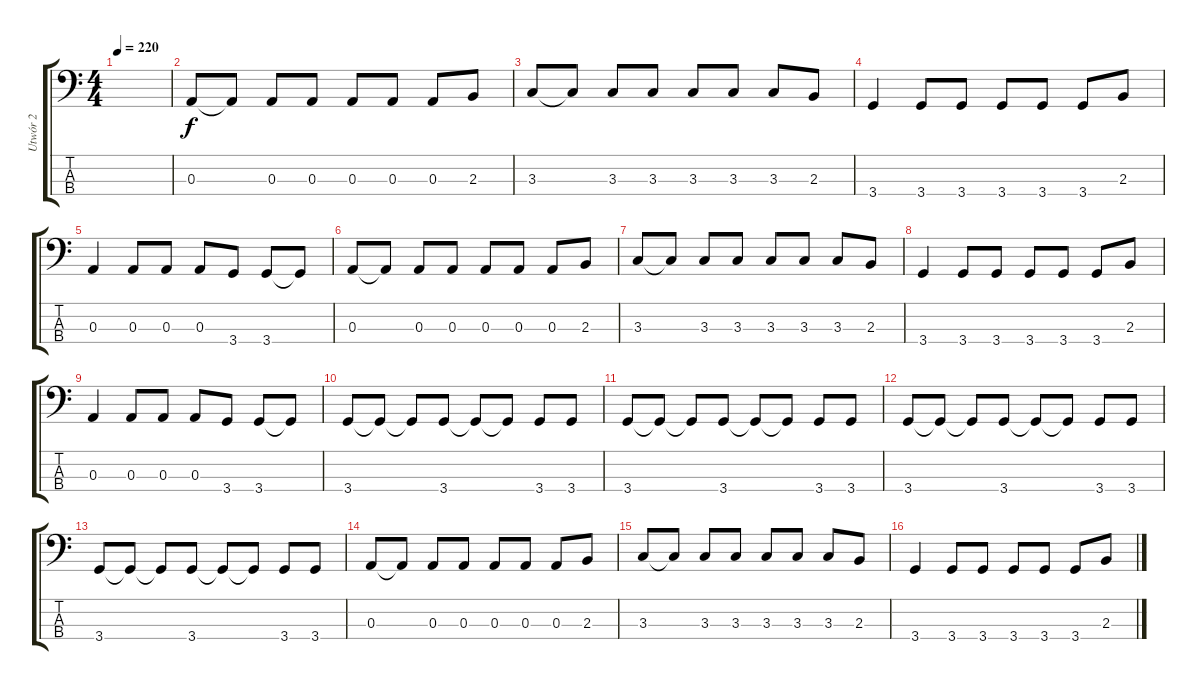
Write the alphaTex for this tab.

\track ("Utwór 2" "Utwór 2") {instrument electricbasspick}
\staff {score tabs}
\tuning (G2 D2 A1 E1) {hide}
\ts (4 4)
\tempo 220
\clef f4
\ks c
|
0.3.8 0.3{t}.8 0.3.8 0.3.8 0.3.8 0.3.8 0.3.8 2.3.8 |
3.3.8 3.3{t}.8 3.3.8 3.3.8 3.3.8 3.3.8 3.3.8 2.3.8 |
3.4.4 3.4.8 3.4.8 3.4.8 3.4.8 3.4.8 2.3.8 |
0.3.4 0.3.8 0.3.8 0.3.8 3.4.8 3.4.8 3.4{t}.8 |
0.3.8 0.3{t}.8 0.3.8 0.3.8 0.3.8 0.3.8 0.3.8 2.3.8 |
3.3.8 3.3{t}.8 3.3.8 3.3.8 3.3.8 3.3.8 3.3.8 2.3.8 |
3.4.4 3.4.8 3.4.8 3.4.8 3.4.8 3.4.8 2.3.8 |
0.3.4 0.3.8 0.3.8 0.3.8 3.4.8 3.4.8 3.4{t}.8 |
3.4.8 3.4{t}.8 3.4{t}.8 3.4.8 3.4{t}.8 3.4{t}.8 3.4.8 3.4.8 |
3.4.8 3.4{t}.8 3.4{t}.8 3.4.8 3.4{t}.8 3.4{t}.8 3.4.8 3.4.8 |
3.4.8 3.4{t}.8 3.4{t}.8 3.4.8 3.4{t}.8 3.4{t}.8 3.4.8 3.4.8 |
3.4.8 3.4{t}.8 3.4{t}.8 3.4.8 3.4{t}.8 3.4{t}.8 3.4.8 3.4.8 |
0.3.8 0.3{t}.8 0.3.8 0.3.8 0.3.8 0.3.8 0.3.8 2.3.8 |
3.3.8 3.3{t}.8 3.3.8 3.3.8 3.3.8 3.3.8 3.3.8 2.3.8 |
3.4.4 3.4.8 3.4.8 3.4.8 3.4.8 3.4.8 2.3.8
